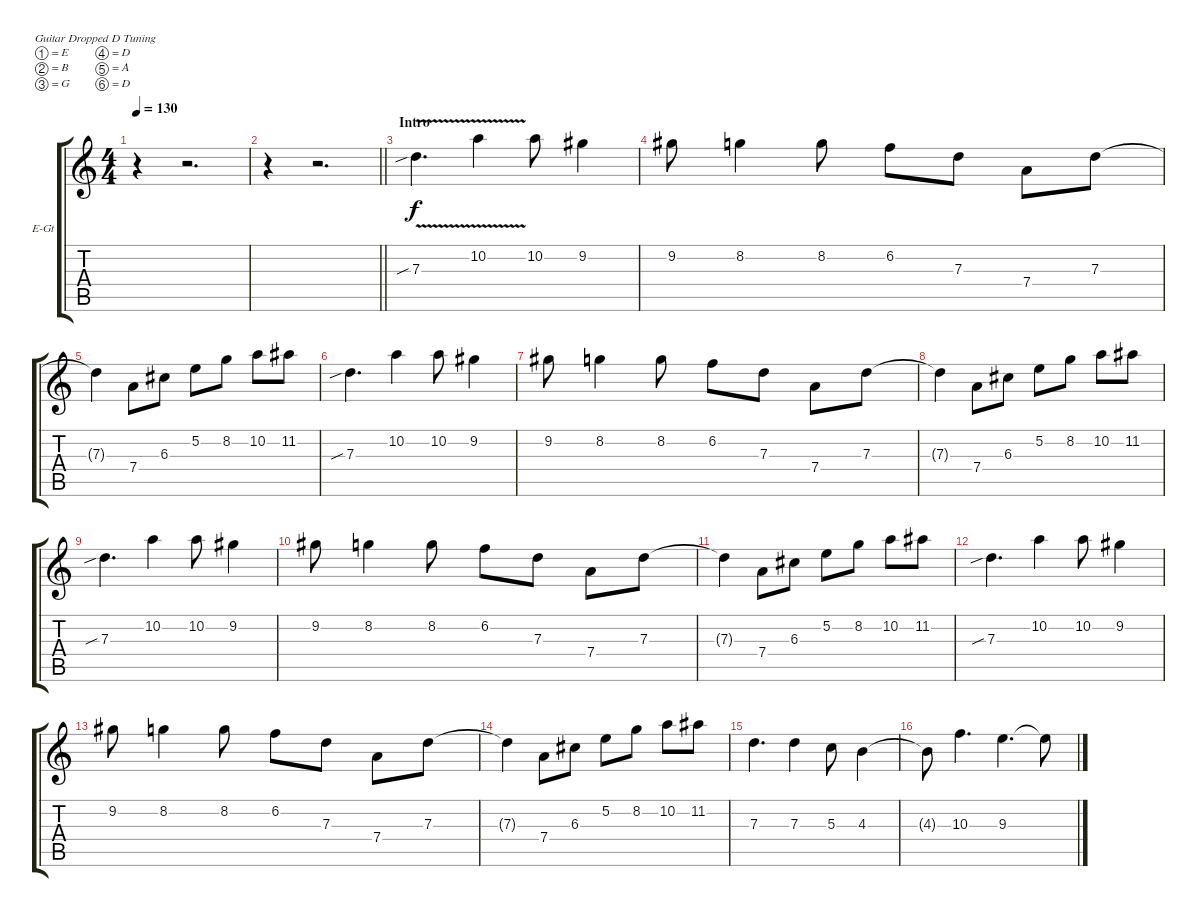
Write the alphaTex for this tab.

\bracketExtendMode groupsimilarinstruments
\firstSystemTrackNameOrientation horizontal
\otherSystemsTrackNameOrientation horizontal
\track ("Guitar (Synyster)" "E-Gt") {instrument distortionguitar}
\staff {score tabs}
\tuning (E4 B3 G3 D3 A2 D2)
\ts (4 4)
\tempo 130
\clef g2
\ks c
r.4{dy f} r.2{d} |
\barLineRight lightlight
r.4 r.2{d} |
\section ("" "Intro")
7.3{v sib}.4{d} 10.2{v}.4 10.2.8 9.2.4 |
9.2.8 8.2.4 8.2.8 6.2.8 7.3.8 7.4.8 7.3.8 |
7.3{t}.4 7.4.8 6.3.8 5.2.8 8.2.8 10.2.8 11.2.8 |
7.3{sib}.4{d} 10.2.4 10.2.8 9.2.4 |
9.2.8 8.2.4 8.2.8 6.2.8 7.3.8 7.4.8 7.3.8 |
7.3{t}.4 7.4.8 6.3.8 5.2.8 8.2.8 10.2.8 11.2.8 |
7.3{sib}.4{d} 10.2.4 10.2.8 9.2.4 |
9.2.8 8.2.4 8.2.8 6.2.8 7.3.8 7.4.8 7.3.8 |
7.3{t}.4 7.4.8 6.3.8 5.2.8 8.2.8 10.2.8 11.2.8 |
7.3{sib}.4{d} 10.2.4 10.2.8 9.2.4 |
9.2.8 8.2.4 8.2.8 6.2.8 7.3.8 7.4.8 7.3.8 |
7.3{t}.4 7.4.8 6.3.8 5.2.8 8.2.8 10.2.8 11.2.8 |
7.3.4{d} 7.3.4 5.3.8 4.3.4 |
4.3{t}.8 10.3.4{d} 9.3.4{d} 9.3{t}.8
